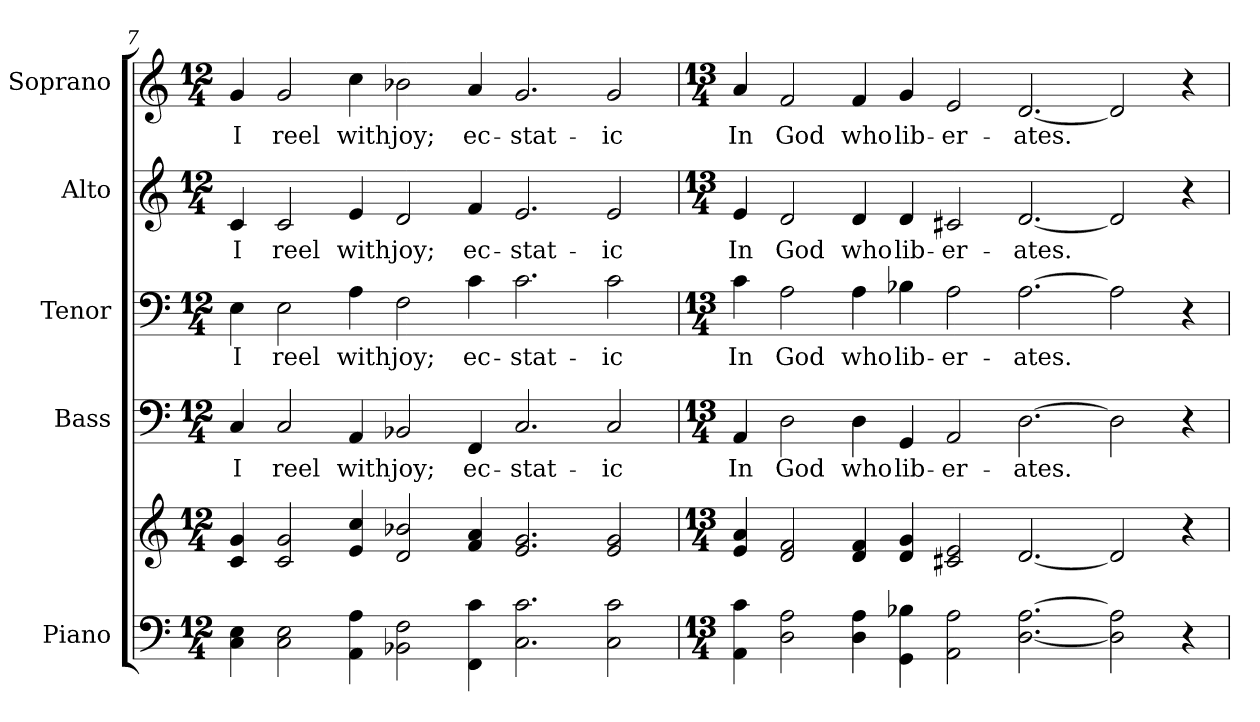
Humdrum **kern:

**kern	**kern	**kern	**text	**kern	**text	**kern	**text	**kern	**text
*part5	*part5	*part4	*part4	*part3	*part3	*part2	*part2	*part1	*part1
*staff6	*staff5	*staff4	*staff4	*staff3	*staff3	*staff2	*staff2	*staff1	*staff1
*I"Piano	*	*I"Bass	*	*I"Tenor	*	*I"Alto	*	*I"Soprano	*
*I'Pno.	*	*I'B.	*	*I'T.	*	*I'A.	*	*I'S.	*
!!LO:PB:g=z
*clefF4	*clefG2	*clefF4	*	*clefF4	*	*clefG2	*	*clefG2	*
*k[]	*k[]	*k[]	*	*k[]	*	*k[]	*	*k[]	*
*C:	*C:	*C:	*	*C:	*	*C:	*	*C:	*
*M12/4	*M12/4	*M12/4	*	*M12/4	*	*M12/4	*	*M12/4	*
=7	=7	=7	=7	=7	=7	=7	=7	=7	=7
!	!	!	!LO:LY:b:color=#000000	!	!	!	!	!	!
!	!	!	!	!	!LO:LY:b:color=#000000	!	!	!	!
!	!	!	!	!	!	!	!LO:LY:b:color=#000000	!	!
!	!	!	!	!	!	!	!	!	!LO:LY:b:color=#000000
4Ci\ 4Ei	4ci/ 4gi	4Ci/	I	4Ei\	I	4ci/	I	4gi/	I
!	!	!	!LO:LY:b:color=#000000	!	!	!	!	!	!
!	!	!	!	!	!LO:LY:b:color=#000000	!	!	!	!
!	!	!	!	!	!	!	!LO:LY:b:color=#000000	!	!
!	!	!	!	!	!	!	!	!	!LO:LY:b:color=#000000
2Ci\ 2Ei	2ci/ 2gi	2Ci/	reel	2Ei\	reel	2ci/	reel	2gi/	reel
!	!	!	!LO:LY:b:color=#000000	!	!	!	!	!	!
!	!	!	!	!	!LO:LY:b:color=#000000	!	!	!	!
!	!	!	!	!	!	!	!LO:LY:b:color=#000000	!	!
!	!	!	!	!	!	!	!	!	!LO:LY:b:color=#000000
4AAi\ 4Ai	4ei/ 4cci	4AAi/	with	4Ai\	with	4ei/	with	4cci\	with
!	!	!	!LO:LY:b:color=#000000	!	!	!	!	!	!
!	!	!	!	!	!LO:LY:b:color=#000000	!	!	!	!
!	!	!	!	!	!	!	!LO:LY:b:color=#000000	!	!
!	!	!	!	!	!	!	!	!	!LO:LY:b:color=#000000
2BB-Xi\ 2Fi	2di/ 2b-Xi	2BB-Xi/	joy;	2Fi\	joy;	2di/	joy;	2b-Xi\	joy;
!	!	!	!LO:LY:b:color=#000000	!	!	!	!	!	!
!	!	!	!	!	!LO:LY:b:color=#000000	!	!	!	!
!	!	!	!	!	!	!	!LO:LY:b:color=#000000	!	!
!	!	!	!	!	!	!	!	!	!LO:LY:b:color=#000000
4FFi\ 4ci	4fi/ 4ai	4FFi/	ec-	4ci\	ec-	4fi/	ec-	4ai/	ec-
!	!	!	!LO:LY:b:color=#000000	!	!	!	!	!	!
!	!	!	!	!	!LO:LY:b:color=#000000	!	!	!	!
!	!	!	!	!	!	!	!LO:LY:b:color=#000000	!	!
!	!	!	!	!	!	!	!	!	!LO:LY:b:color=#000000
2.Ci\ 2.ci	2.ei/ 2.gi	2.Ci/	-stat-	2.ci\	-stat-	2.ei/	-stat-	2.gi/	-stat-
!	!	!	!LO:LY:b:color=#000000	!	!	!	!	!	!
!	!	!	!	!	!LO:LY:b:color=#000000	!	!	!	!
!	!	!	!	!	!	!	!LO:LY:b:color=#000000	!	!
!	!	!	!	!	!	!	!	!	!LO:LY:b:color=#000000
2Ci\ 2ci	2ei/ 2gi	2Ci/	-ic	2ci\	-ic	2ei/	-ic	2gi/	-ic
=8	=8	=8	=8	=8	=8	=8	=8	=8	=8
*M13/4	*M13/4	*M13/4	*	*M13/4	*	*M13/4	*	*M13/4	*
!	!	!	!LO:LY:b:color=#000000	!	!	!	!	!	!
!	!	!	!	!	!LO:LY:b:color=#000000	!	!	!	!
!	!	!	!	!	!	!	!LO:LY:b:color=#000000	!	!
!	!	!	!	!	!	!	!	!	!LO:LY:b:color=#000000
4AAi\ 4ci	4ei/ 4ai	4AAi/	In	4ci\	In	4ei/	In	4ai/	In
!	!	!	!LO:LY:b:color=#000000	!	!	!	!	!	!
!	!	!	!	!	!LO:LY:b:color=#000000	!	!	!	!
!	!	!	!	!	!	!	!LO:LY:b:color=#000000	!	!
!	!	!	!	!	!	!	!	!	!LO:LY:b:color=#000000
2Di\ 2Ai	2di/ 2fi	2Di\	God	2Ai\	God	2di/	God	2fi/	God
!	!	!	!LO:LY:b:color=#000000	!	!	!	!	!	!
!	!	!	!	!	!LO:LY:b:color=#000000	!	!	!	!
!	!	!	!	!	!	!	!LO:LY:b:color=#000000	!	!
!	!	!	!	!	!	!	!	!	!LO:LY:b:color=#000000
4Di\ 4Ai	4di/ 4fi	4Di\	who	4Ai\	who	4di/	who	4fi/	who
!	!	!	!LO:LY:b:color=#000000	!	!	!	!	!	!
!	!	!	!	!	!LO:LY:b:color=#000000	!	!	!	!
!	!	!	!	!	!	!	!LO:LY:b:color=#000000	!	!
!	!	!	!	!	!	!	!	!	!LO:LY:b:color=#000000
4GGi\ 4B-Xi	4di/ 4gi	4GGi/	lib-	4B-Xi\	lib-	4di/	lib-	4gi/	lib-
!	!	!	!LO:LY:b:color=#000000	!	!	!	!	!	!
!	!	!	!	!	!LO:LY:b:color=#000000	!	!	!	!
!	!	!	!	!	!	!	!LO:LY:b:color=#000000	!	!
!	!	!	!	!	!	!	!	!	!LO:LY:b:color=#000000
2AAi\ 2Ai	2c#Xi/ 2ei	2AAi/	-er-	2Ai\	-er-	2c#Xi/	-er-	2ei/	-er-
!	!	!	!LO:LY:b:color=#000000	!	!	!	!	!	!
!	!	!	!	!	!LO:LY:b:color=#000000	!	!	!	!
!	!	!	!	!	!	!	!LO:LY:b:color=#000000	!	!
!	!	!	!	!	!	!	!	!	!LO:LY:b:color=#000000
[<2.Di\ [>2.Ai	[<2.di/	[>2.Di\	-ates.	[>2.Ai\	-ates.	[<2.di/	-ates.	[<2.di/	-ates.
2Di\] 2Ai]	2di/]	2Di\]	.	2Ai\]	.	2di/]	.	2di/]	.
4r	4r	4r	.	4r	.	4r	.	4r	.
=	=	=	=	=	=	=	=	=	=
*-	*-	*-	*-	*-	*-	*-	*-	*-	*-
